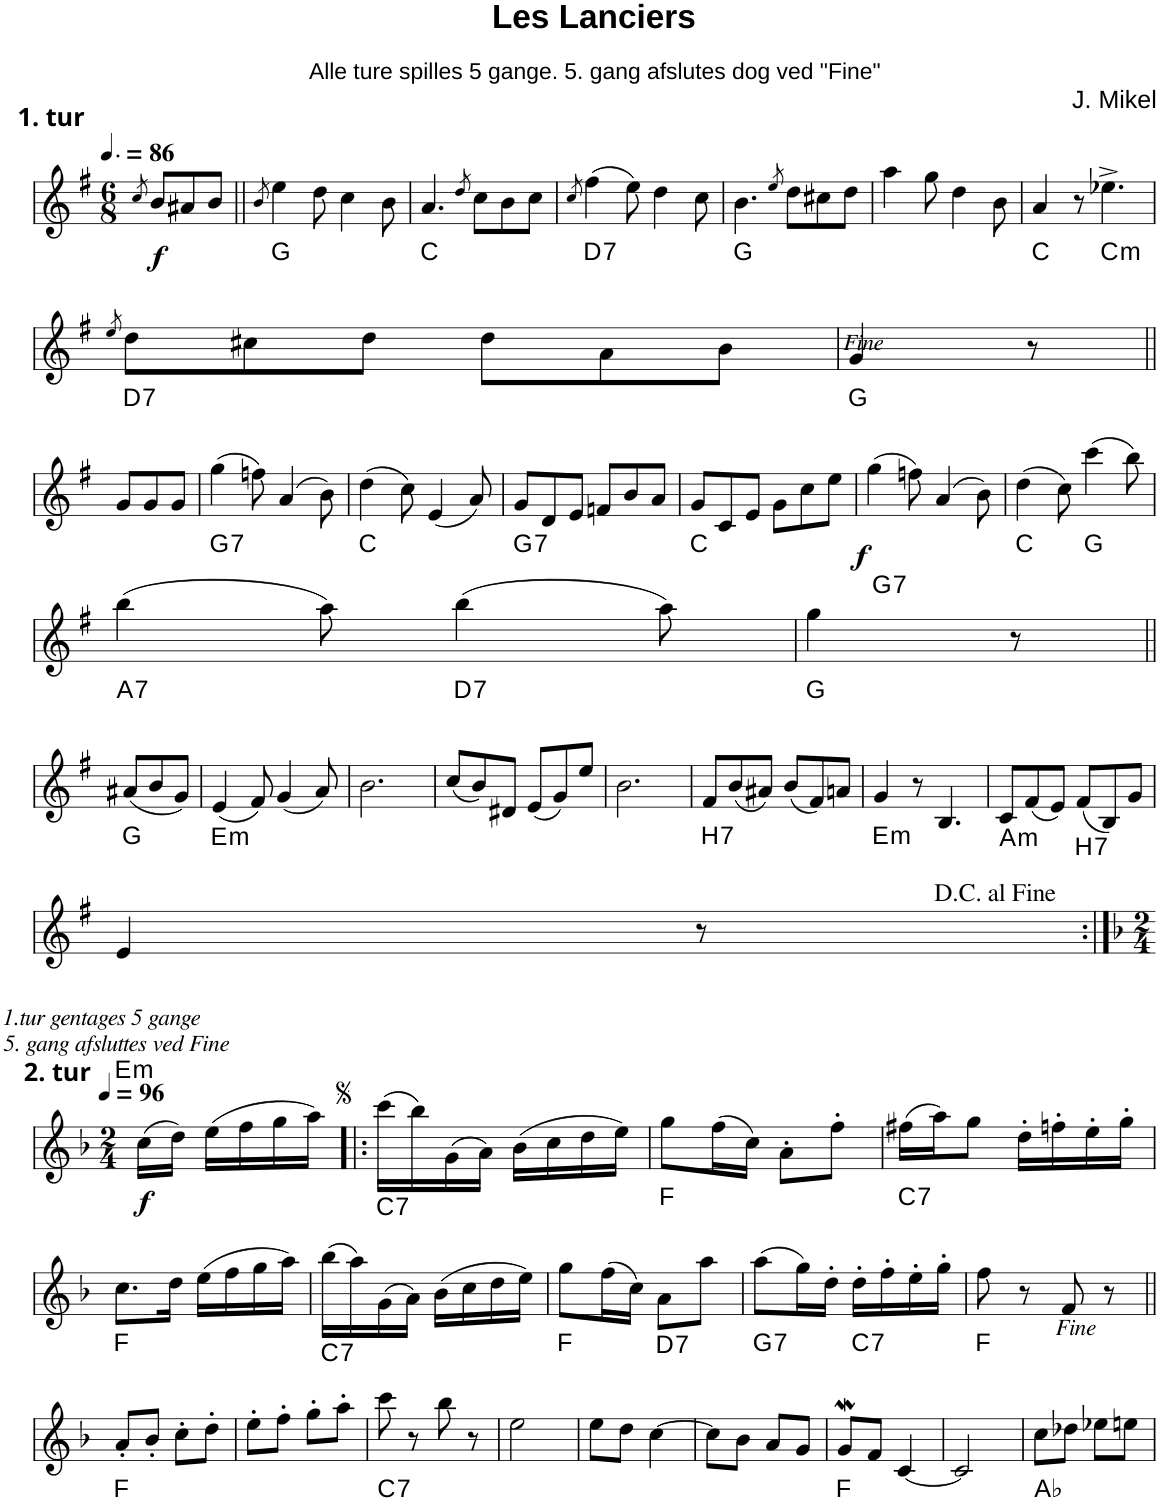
**kern	**dynam	**harte
*part1	*part1	*part1
*staff1	*staff1	*
*I"Piano	*	*
*I'Pno.	*	*
*clefG2	*	*
*k[f#]	*	*
*M6/8	*	*
*MM129	*	*
=1	=1	=1
8qcc/	.	.
!LO:TX:a:B:t=1. tur	!	!
!	!LO:DY:b	!
8b/L	f	.
8a#X/	.	.
8b/J	.	.
=2||	=2||	=2||
8qb/	.	.
4ee\	.	G:maj
8dd\	.	.
4cc\	.	.
8b\	.	.
=3	=3	=3
4.a/	.	C:maj
8qdd/	.	.
8cc\L	.	.
8b\	.	.
8cc\J	.	.
=4	=4	=4
8qcc/	.	.
!	!	!LO:H:kt=7
(4ff#\	.	D:7
8ee\)	.	.
4dd\	.	.
8cc\	.	.
=5	=5	=5
4.b\	.	G:maj
8qee/	.	.
8dd\L	.	.
8cc#X\	.	.
8dd\J	.	.
=6	=6	=6
4aa\	.	.
8gg\	.	.
4dd\	.	.
8b\	.	.
=7	=7	=7
4a/	.	C:maj
8r	.	.
!	!	!LO:H:kt=m
4.ee-X^\	.	C:min
!!LO:LB:g=z
=8	=8	=8
8qee/	.	.
!	!	!LO:H:kt=7
8dd\L	.	D:7
8cc#X\	.	.
8dd\J	.	.
8dd\L	.	.
8a\	.	.
8b\J	.	.
=9	=9	=9
4g/	.	G:maj
8r	.	.
!!LO:LB:g=z
=10||	=10||	=10||
8g/L	.	.
8g/	.	.
8g/J	.	.
=11	=11	=11
!	!	!LO:H:kt=7
(4gg\	.	G:7
8ffn\)	.	.
(4a/	.	.
8b\)	.	.
=12	=12	=12
(4dd\	.	C:maj
8cc\)	.	.
(4e/	.	.
8a/)	.	.
=13	=13	=13
!	!	!LO:H:kt=7
8g/L	.	G:7
8d/	.	.
8e/J	.	.
8fn/L	.	.
8b/	.	.
8a/J	.	.
=14	=14	=14
8g/L	.	C:maj
8c/	.	.
8e/J	.	.
8g\L	.	.
8cc\	.	.
8ee\J	.	.
=15	=15	=15
!	!LO:DY:b	!LO:H:kt=7
(4gg\	f	G:7
8ffn\)	.	.
(4a/	.	.
8b\)	.	.
=16	=16	=16
(4dd\	.	C:maj
8cc\)	.	.
(4ccc\	.	G:maj
8bb\)	.	.
!!LO:LB:g=z
=17	=17	=17
!	!	!LO:H:kt=7
(4bb\	.	A:7
8aa\)	.	.
!	!	!LO:H:kt=7
(4bb\	.	D:7
8aa\)	.	.
=18	=18	=18
4gg\	.	G:maj
8r	.	.
!!LO:LB:g=z
=19||	=19||	=19||
(8a#X/L	.	G:maj
8b/	.	.
8g/J)	.	.
=20	=20	=20
!	!	!LO:H:kt=m
(4e/	.	E:min
8f#/)	.	.
(4g/	.	.
8a/)	.	.
=21	=21	=21
2.b\	.	.
=22	=22	=22
(8cc/L	.	.
8b/)	.	.
8d#X/J	.	.
(8e/L	.	.
8g/)	.	.
8ee/J	.	.
=23	=23	=23
2.b\	.	.
=24	=24	=24
!	!	!LO:H:kt=7
8f#/L	.	B:7
(8b/	.	.
8a#X/J)	.	.
(8b/L	.	.
8f#/)	.	.
8an/J	.	.
=25	=25	=25
!	!	!LO:H:kt=m
4g/	.	E:min
8r	.	.
4.B/	.	.
=26	=26	=26
!	!	!LO:H:kt=m
8c/L	.	A:min
(8f#/	.	.
8e/J)	.	.
!	!	!LO:H:kt=7
(8f#/L	.	B:7
8B/)	.	.
8g/J	.	.
!!LO:LB:g=z
=27	=27	=27
!LO:TX:b:i:t=1.tur gentages 5 gange	!	!
!LO:TX:b:t=5. gang afsluttes ved Fine	!	!
!	!	!LO:H:kt=m
4e/	.	E:min
8r	.	.
!!LO:LB:g=z
=28:|!	=28:|!	=28:|!
*k[b-]	*	*
*M2/4	*	*
*MM96	*	*
!LO:TX:a:B:t=2. tur	!	!
!	!LO:DY:b	!
(16cc\LL	f	.
16dd\JJ)	.	.
(16ee\LL	.	.
16ff\	.	.
16gg\	.	.
16aa\JJ)	.	.
=29!|:	=29!|:	=29!|:
!	!	!LO:H:kt=7
(16ccc\LL	.	C:7
16bb-\)	.	.
(16g\	.	.
16a\JJ)	.	.
(16b-\LL	.	.
16cc\	.	.
16dd\	.	.
16ee\JJ)	.	.
=30	=30	=30
8gg\L	.	F:maj
(16ff\L	.	.
16cc\JJ)	.	.
8a'\L	.	.
8ff'\J	.	.
=31	=31	=31
!	!	!LO:H:kt=7
(16ff#X\LL	.	C:7
16aa\J)	.	.
8gg\J	.	.
16dd'\LL	.	.
16ffn'\	.	.
16ee'\	.	.
16gg'\JJ	.	.
!!LO:LB:g=z
=32	=32	=32
8.cc\L	.	F:maj
16dd\Jk	.	.
(16ee\LL	.	.
16ff\	.	.
16gg\	.	.
16aa\JJ)	.	.
=33	=33	=33
!	!	!LO:H:kt=7
(16bb-\LL	.	C:7
16aa\)	.	.
(16g\	.	.
16a\JJ)	.	.
(16b-\LL	.	.
16cc\	.	.
16dd\	.	.
16ee\JJ)	.	.
=34	=34	=34
8gg\L	.	F:maj
(16ff\L	.	.
16cc\JJ)	.	.
!	!	!LO:H:kt=7
8a\L	.	D:7
8aa\J	.	.
=35	=35	=35
!	!	!LO:H:kt=7
(8aa\L	.	G:7
16gg\L)	.	.
16dd'\JJ	.	.
!	!	!LO:H:kt=7
16dd'\LL	.	C:7
16ff'\	.	.
16ee'\	.	.
16gg'\JJ	.	.
=36	=36	=36
8ff\	.	F:maj
8r	.	.
8f/	.	.
8r	.	.
!!LO:LB:g=z
=37||	=37||	=37||
8a'/L	.	F:maj
8b-'/J	.	.
8cc'\L	.	.
8dd'\J	.	.
=38	=38	=38
8ee'\L	.	.
8ff'\J	.	.
8gg'\L	.	.
8aa'\J	.	.
=39	=39	=39
!	!	!LO:H:kt=7
8ccc\	.	C:7
8r	.	.
8bb-\	.	.
8r	.	.
=40	=40	=40
2ee\	.	.
=41	=41	=41
8ee\L	.	.
8dd\J	.	.
[4cc\	.	.
=42	=42	=42
8cc\L]	.	.
8b-\J	.	.
8a/L	.	.
8g/J	.	.
=43	=43	=43
8gW/L	.	F:maj
8f/J	.	.
[4c/	.	.
=44	=44	=44
2c/]	.	.
=45	=45	=45
8cc\L	.	Ab:maj
8dd-X\J	.	.
8ee-X\L	.	.
8een\J	.	.
=	=	=
*-	*-	*-
